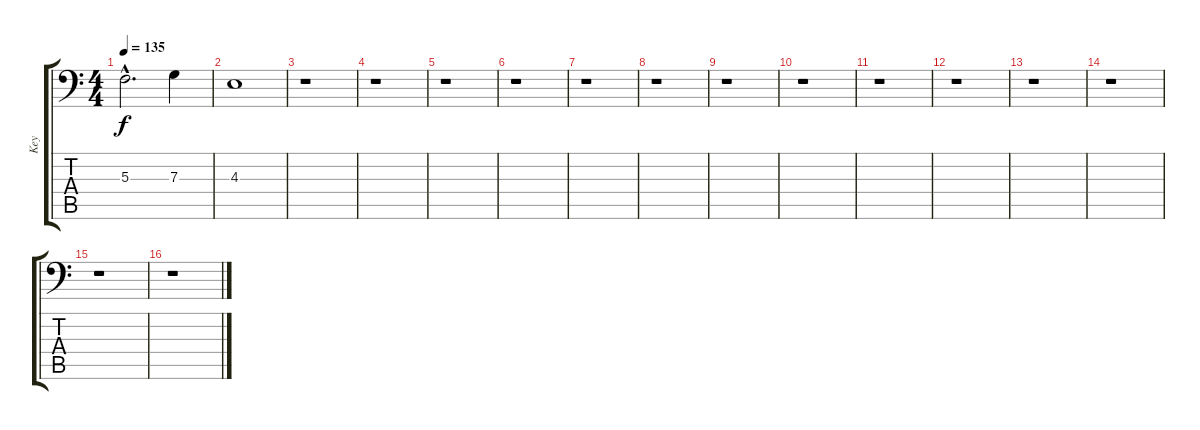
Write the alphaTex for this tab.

\track ("Key" "Key") {instrument lead3calliope}
\staff {score tabs}
\tuning (A3 E3 C3 G2 D2 A1) {hide}
\ts (4 4)
\tempo 135
\clef f4
\ks c
5.3{hac}.2{d dy f} 7.3.4 |
4.3.1 |
r.1 |
r.1 |
r.1 |
r.1 |
r.1 |
r.1 |
r.1 |
r.1 |
r.1 |
r.1 |
r.1 |
r.1 |
r.1 |
r.1
